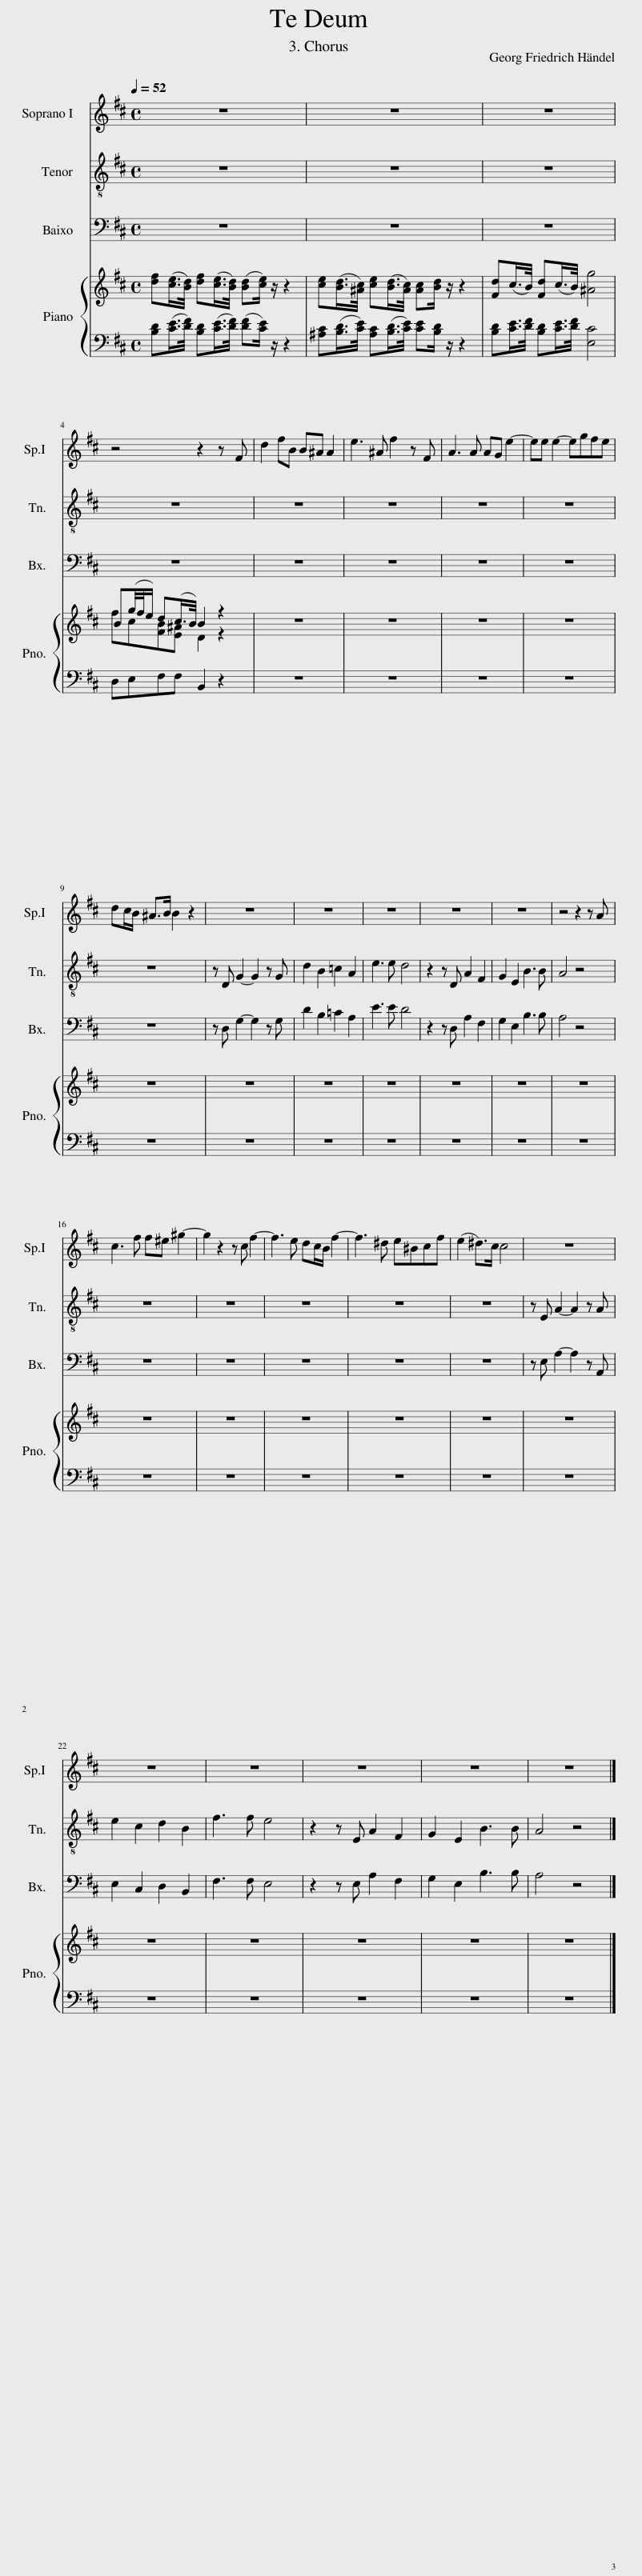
X:1
%%score 1 2 3 { ( 4 6 ) | 5 }
L:1/8
Q:1/4=52
M:4/4
I:linebreak $
K:D
V:1 treble
V:2 treble-8
V:3 bass
V:4 treble
V:6 treble
V:5 bass
V:1
 z8 | z8 | z8 |$ z4 z2 z F | d2 fB B^A A2 | %5
 e3 ^A f2 z F | A3 A AG e2- | ee e2- egfe |$ dc/B/ ^A>B B2 z2 | z8 | %10
 z8 | z8 | z8 | z8 | z4 z2 z A |$ %15
 c3 f f^e ^g2- | g2 z2 z c f2- | f3 e dc/B/ f2- | f3 ^d e^Bcf | (e2 ^d>)c c4 | %20
 z8 |$ z8 | z8 | z8 | z8 | %25
 z8 |] %26
V:2
 z8 | z8 | z8 |$ z8 | z8 | %5
 z8 | z8 | z8 |$ z8 | z D G2- G2 z G | %10
 d2 B2 =c2 A2 | e3 e d4 | z2 z D A2 F2 | G2 E2 B3 B | A4 z4 |$ %15
 z8 | z8 | z8 | z8 | z8 | %20
 z E A2- A2 z A |$ e2 c2 d2 B2 | f3 f e4 | z2 z E A2 F2 | G2 E2 B3 B | %25
 A4 z4 |] %26
V:3
 z8 | z8 | z8 |$ z8 | z8 | %5
 z8 | z8 | z8 |$ z8 | z D, G,2- G,2 z G, | %10
 D2 B,2 =C2 A,2 | E3 E D4 | z2 z D, A,2 F,2 | G,2 E,2 B,3 B, | A,4 z4 |$ %15
 z8 | z8 | z8 | z8 | z8 | %20
 z E, A,2- A,2 z A,, |$ E,2 C,2 D,2 B,,2 | F,3 F, E,4 | z2 z E, A,2 F,2 | G,2 E,2 B,3 B, | %25
 A,4 z4 |] %26
V:4
 [df]([ce]/>[Bd]/) [df]([ce]/>[Bd]/) ([Bd][ce]/) z/ z2 | [ce]([Bd]/>[^Ac]/) [ce]([Bd]/>[Ac]/) [Ac][Bd]/ z/ z2 | [Fd](c/>B/) [Fd](c/>B/) [^Ag]4 |$ B(g/4f/4e/) d(c/>B/) B2 z2 | z8 | %5
 z8 | z8 | z8 |$ z8 | z8 | %10
 z8 | z8 | z8 | z8 | z8 |$ %15
 z8 | z8 | z8 | z8 | z8 | %20
 z8 |$ z8 | z8 | z8 | z8 | %25
 z8 |] %26
V:5
 [B,D]([CE]/>[DF]/) [B,D]([CE]/>[DF]/) ([DF][CE]/) z/ z2 | [^A,C]([B,D]/>[CE]/) [A,C]([B,D]/>[CE]/) [CE][B,D]/ z/ z2 | [B,D][CE]/>[DF]/ [B,D][CE]/>[DF]/ [E,C]4 |$ D,E,F,F, B,,2 z2 | z8 | %5
 z8 | z8 | z8 |$ z8 | z8 | %10
 z8 | z8 | z8 | z8 | z8 |$ %15
 z8 | z8 | z8 | z8 | z8 | %20
 z8 |$ z8 | z8 | z8 | z8 | %25
 z8 |] %26
V:6
 x8 | x8 | x8 |$ fc[FB][E^A] D2 z2 | x8 | %5
 x8 | x8 | x8 |$ x8 | x8 | %10
 x8 | x8 | x8 | x8 | x8 |$ %15
 x8 | x8 | x8 | x8 | x8 | %20
 x8 |$ x8 | x8 | x8 | x8 | %25
 x8 |] %26
